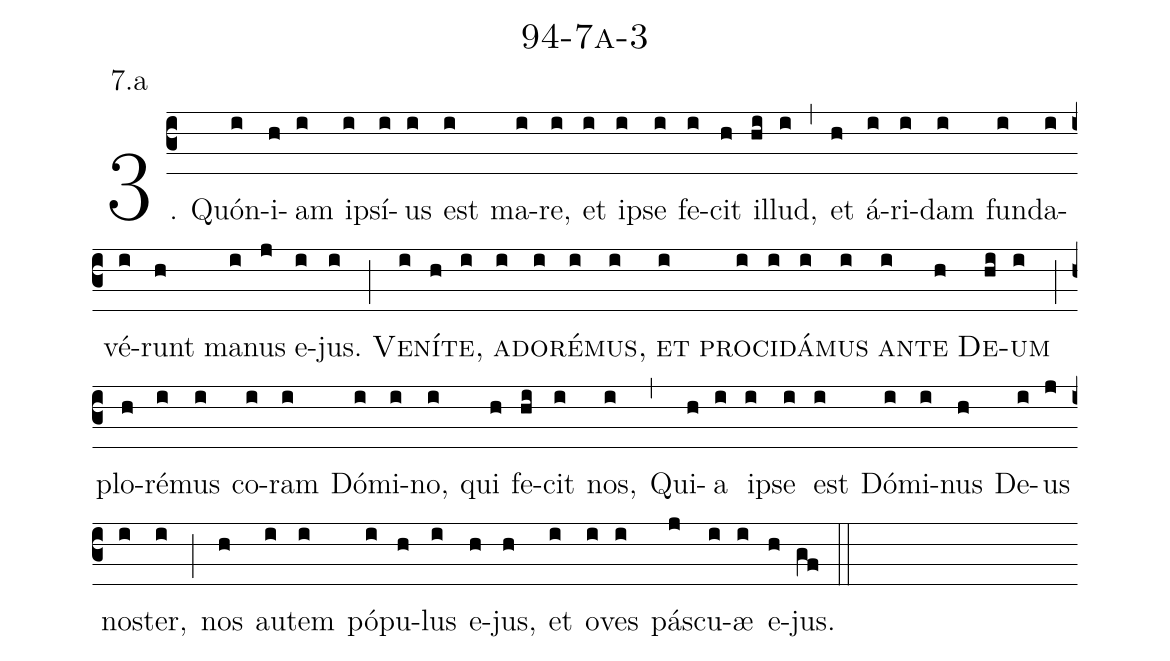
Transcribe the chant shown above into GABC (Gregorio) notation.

name: 94-7a-3;
annotation: 7.a;
%%
3. Quón(i)i(h)am(i) ip(i)sí(i)us(i) est(i) ma(i)re,(i) et(i) ip(i)se(i) fe(i)cit(h) il(hi)lud,(i) (,)
et(h) á(i)ri(i)dam(i) fun(i)da(i)vé(i)runt(h) ma(i)nus(j) e(i)jus.(i) (;)
<sc>Ve</sc>(i)<sc>ní</sc>(h)<sc>te,</sc>(i) <sc>ad</sc>(i)<sc>o</sc>(i)<sc>ré</sc>(i)<sc>mus,</sc>(i) <sc>et</sc>(i) <sc>pro</sc>(i)<sc>ci</sc>(i)<sc>dá</sc>(i)<sc>mus</sc>(i) <sc>an</sc>(i)<sc>te</sc>(h) <sc>De</sc>(hi)<sc>um</sc>(i) (;)
plo(h)ré(i)mus(i) co(i)ram(i) Dó(i)mi(i)no,(i) qui(h) fe(hi)cit(i) nos,(i) (,)
Qui(h)a(i) ip(i)se(i) est(i) Dó(i)mi(i)nus(h) De(i)us(j) nos(i)ter,(i) (;)
nos(h) au(i)tem(i) pó(i)pu(h)lus(i) e(h)jus,(h) et(i) o(i)ves(i) pás(j)cu(i)æ(i) e(h)jus.(gf) (::)
